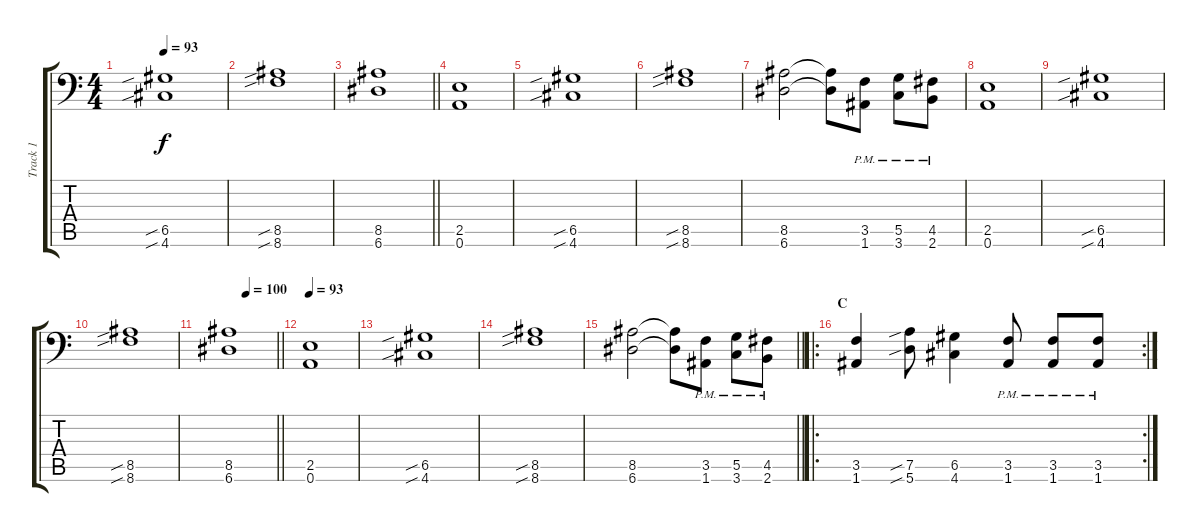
\track ("Track 1" "Track 1") {instrument distortionguitar}
\staff {score tabs}
\tuning (A3 E3 C3 G2 D2 A1) {hide}
\ts (4 4)
\tempo 93
\clef f4
\ks c
(6.5{sib} 4.6{sib}).1{dy f} |
(8.5{sib} 8.6{sib}).1 |
\barLineRight lightlight
(8.5 6.6).1 |
(2.5 0.6).1 |
(6.5{sib} 4.6{sib}).1 |
(8.5{sib} 8.6{sib}).1 |
(8.5 6.6).2 (8.5{t} 6.6{t}).8 (3.5{pm} 1.6{pm}).8 (5.5{pm} 3.6{pm}).8 (4.5{pm} 2.6{pm}).8 |
(2.5 0.6).1 |
(6.5{sib} 4.6{sib}).1 |
(8.5{sib} 8.6{sib}).1 |
\tempo (100 0.375)
\barLineRight lightlight
(8.5 6.6).1 |
\tempo 93
(2.5 0.6).1 |
(6.5{sib} 4.6{sib}).1 |
(8.5{sib} 8.6{sib}).1 |
\barLineRight lightlight
(8.5 6.6).2 (8.5{t} 6.6{t}).8 (3.5{pm} 1.6{pm}).8 (5.5{pm} 3.6{pm}).8 (4.5{pm} 2.6{pm}).8 |
\ro
\rc 2
\section ("" "C")
(3.5 1.6).4 (7.5{sib} 5.6{sib}).8 (6.5 4.6).4 (3.5{pm} 1.6{pm}).8 (3.5{pm} 1.6{pm}).8 (3.5{pm} 1.6{pm}).8
